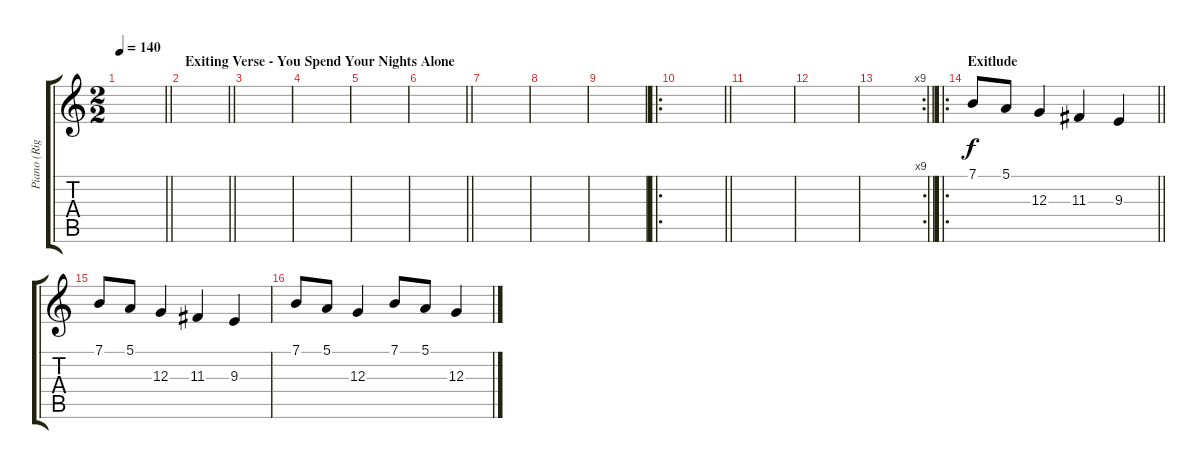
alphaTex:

\track ("Piano (Right Hand)" "Piano (Rig") {instrument acousticgrandpiano}
\staff {score tabs}
\tuning (E4 B3 G3 D3 A2 E2) {hide}
\ts (2 2)
\section ("" "")
\tempo 140
\clef g2
\barLineRight lightlight
\ks c
|
\section ("" "Exiting Verse - You Spend Your Nights Alone")
\barLineRight lightlight
|
|
|
|
\barLineRight lightlight
|
|
|
|
\ro
\barLineRight lightlight
|
|
|
\rc 9
\barLineRight lightlight
|
\ro
\section ("" "Exitlude")
\barLineRight lightlight
7.1.8 5.1.8 12.3.4 11.3.4 9.3.4 |
7.1.8 5.1.8 12.3.4 11.3.4 9.3.4 |
7.1.8 5.1.8 12.3.4 7.1.8 5.1.8 12.3.4
